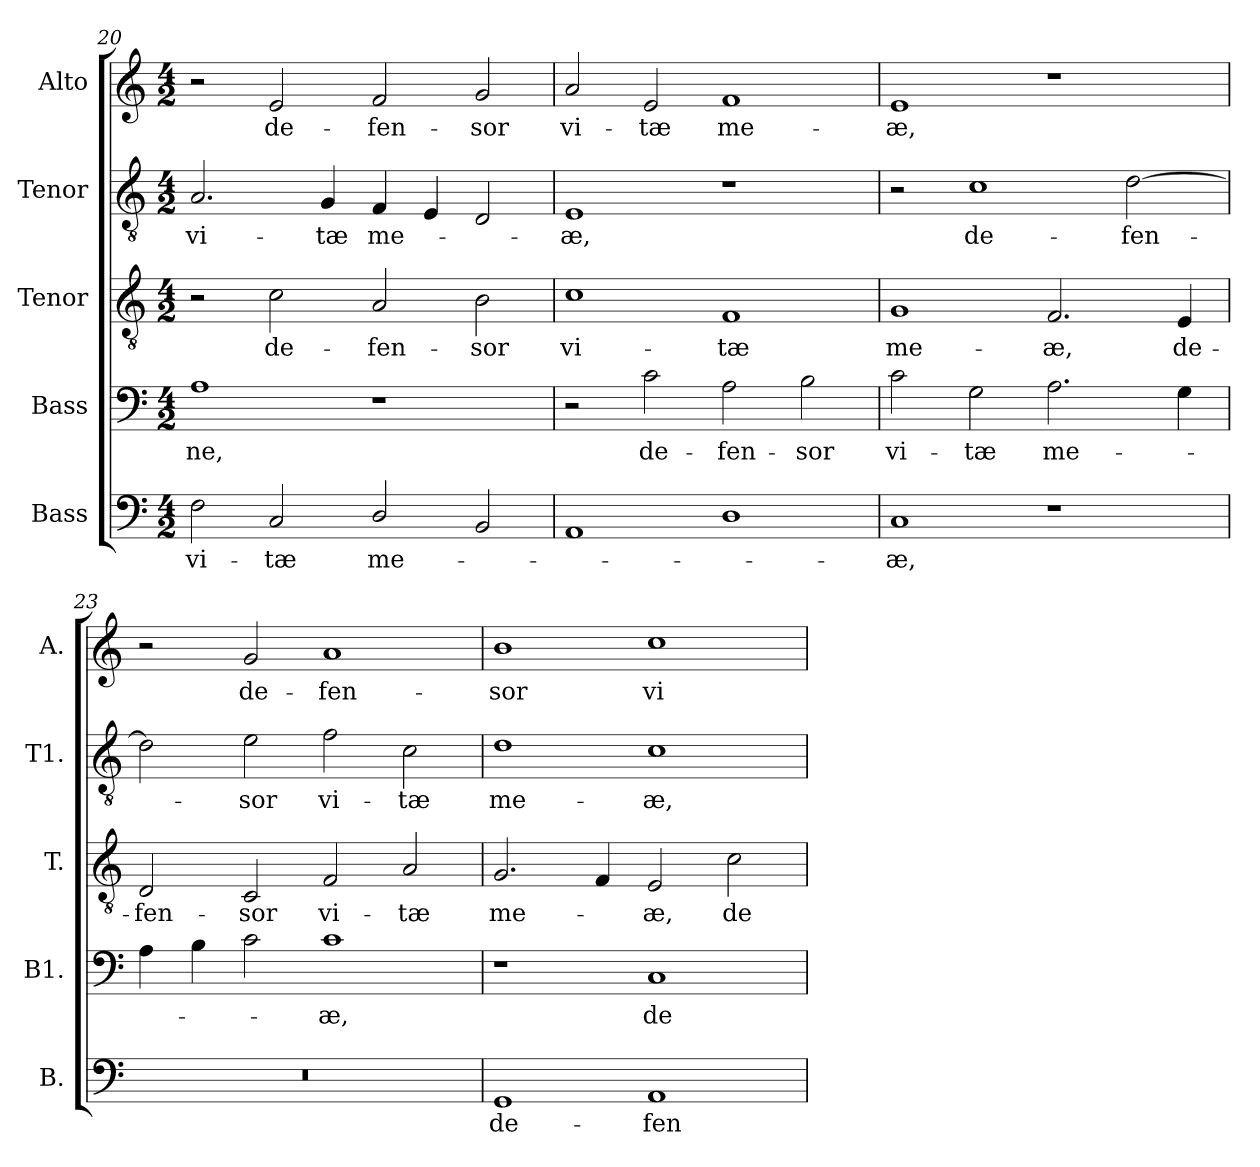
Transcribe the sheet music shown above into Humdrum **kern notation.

**kern	**text	**kern	**text	**kern	**text	**kern	**text	**kern	**text
*part5	*part5	*part4	*part4	*part3	*part3	*part2	*part2	*part1	*part1
*staff5	*staff5	*staff4	*staff4	*staff3	*staff3	*staff2	*staff2	*staff1	*staff1
*I"Bass	*	*I"Bass	*	*I"Tenor	*	*I"Tenor	*	*I"Alto	*
*I'B.	*	*I'B1.	*	*I'T.	*	*I'T1.	*	*I'A.	*
*clefF4	*	*clefF4	*	*clefGv2	*	*clefGv2	*	*clefG2	*
*	*	*	*	*ITrd7c12	*	*ITrd7c12	*	*	*
*k[]	*	*k[]	*	*k[]	*	*k[]	*	*k[]	*
*C:	*	*C:	*	*C:	*	*C:	*	*C:	*
*M4/2	*	*M4/2	*	*M4/2	*	*M4/2	*	*M4/2	*
=20	=20	=20	=20	=20	=20	=20	=20	=20	=20
!	!LO:LY:b:color=#000000	!	!	!	!	!	!	!	!
!	!	!	!LO:LY:b:color=#000000	!	!	!	!	!	!
!	!	!	!	!	!	!	!LO:LY:b:color=#000000	!	!
2Fi\	vi-	1Ai	-ne,	2r	.	2.AAi/	vi-	2r	.
!	!LO:LY:b:color=#000000	!	!	!	!	!	!	!	!
!	!	!	!	!	!LO:LY:b:color=#000000	!	!	!	!
!	!	!	!	!	!	!	!	!	!LO:LY:b:color=#000000
2Ci/	-tæ	.	.	2Ci\	de-	.	.	2ei/	de-
!	!	!	!	!	!	!	!LO:LY:b:color=#000000	!	!
.	.	.	.	.	.	4GGi/	-tæ	.	.
!	!LO:LY:b:color=#000000	!	!	!	!	!	!	!	!
!	!	!	!	!	!LO:LY:b:color=#000000	!	!	!	!
!	!	!	!	!	!	!	!LO:LY:b:color=#000000	!	!
!	!	!	!	!	!	!	!	!	!LO:LY:b:color=#000000
2Di/	me-	1r	.	2AAi/	-fen-	4FFi/	me-	2fi/	-fen-
.	.	.	.	.	.	4EEi/	.	.	.
!	!	!	!	!	!LO:LY:b:color=#000000	!	!	!	!
!	!	!	!	!	!	!	!	!	!LO:LY:b:color=#000000
2BBi/	.	.	.	2BBi\	-sor	2DDi/	.	2gi/	-sor
!!LO:LB:g=z
=21	=21	=21	=21	=21	=21	=21	=21	=21	=21
!	!	!	!	!	!LO:LY:b:color=#000000	!	!	!	!
!	!	!	!	!	!	!	!LO:LY:b:color=#000000	!	!
!	!	!	!	!	!	!	!	!	!LO:LY:b:color=#000000
1AAi	.	2r	.	1Ci	vi-	1EEi	-æ,	2ai/	vi-
!	!	!	!LO:LY:b:color=#000000	!	!	!	!	!	!
!	!	!	!	!	!	!	!	!	!LO:LY:b:color=#000000
.	.	2ci\	de-	.	.	.	.	2ei/	-tæ
!	!	!	!LO:LY:b:color=#000000	!	!	!	!	!	!
!	!	!	!	!	!LO:LY:b:color=#000000	!	!	!	!
!	!	!	!	!	!	!	!	!	!LO:LY:b:color=#000000
1Di	.	2Ai\	-fen-	1FFi	-tæ	1r	.	1fi	me-
!	!	!	!LO:LY:b:color=#000000	!	!	!	!	!	!
.	.	2Bi\	-sor	.	.	.	.	.	.
=22	=22	=22	=22	=22	=22	=22	=22	=22	=22
!	!LO:LY:b:color=#000000	!	!	!	!	!	!	!	!
!	!	!	!LO:LY:b:color=#000000	!	!	!	!	!	!
!	!	!	!	!	!LO:LY:b:color=#000000	!	!	!	!
!	!	!	!	!	!	!	!	!	!LO:LY:b:color=#000000
1Ci	-æ,	2ci\	vi-	1GGi	me-	2r	.	1ei	-æ,
!	!	!	!LO:LY:b:color=#000000	!	!	!	!	!	!
!	!	!	!	!	!	!	!LO:LY:b:color=#000000	!	!
.	.	2Gi\	-tæ	.	.	1Ci	de-	.	.
!	!	!	!LO:LY:b:color=#000000	!	!	!	!	!	!
!	!	!	!	!	!LO:LY:b:color=#000000	!	!	!	!
1r	.	2.Ai\	me-	2.FFi/	-æ,	.	.	1r	.
!	!	!	!	!	!	!	!LO:LY:b:color=#000000	!	!
.	.	.	.	.	.	[2Di\	-fen-	.	.
!	!	!	!	!	!LO:LY:b:color=#000000	!	!	!	!
.	.	4Gi\	.	4EEi/	de-	.	.	.	.
=23	=23	=23	=23	=23	=23	=23	=23	=23	=23
!LO:N:vis=1	!	!	!	!	!	!	!	!	!
!	!	!	!	!	!LO:LY:b:color=#000000	!	!	!	!
0r	.	4Ai\	.	2DDi/	-fen-	2Di\]	.	2r	.
.	.	4Bi\	.	.	.	.	.	.	.
!	!	!	!	!	!LO:LY:b:color=#000000	!	!	!	!
!	!	!	!	!	!	!	!LO:LY:b:color=#000000	!	!
!	!	!	!	!	!	!	!	!	!LO:LY:b:color=#000000
.	.	2ci\	.	2CCi/	-sor	2Ei\	-sor	2gi/	de-
!	!	!	!LO:LY:b:color=#000000	!	!	!	!	!	!
!	!	!	!	!	!LO:LY:b:color=#000000	!	!	!	!
!	!	!	!	!	!	!	!LO:LY:b:color=#000000	!	!
!	!	!	!	!	!	!	!	!	!LO:LY:b:color=#000000
.	.	1ci	-æ,	2FFi/	vi-	2Fi\	vi-	1ai	-fen-
!	!	!	!	!	!LO:LY:b:color=#000000	!	!	!	!
!	!	!	!	!	!	!	!LO:LY:b:color=#000000	!	!
.	.	.	.	2AAi/	-tæ	2Ci\	-tæ	.	.
=24	=24	=24	=24	=24	=24	=24	=24	=24	=24
!	!LO:LY:b:color=#000000	!	!	!	!	!	!	!	!
!	!	!	!	!	!LO:LY:b:color=#000000	!	!	!	!
!	!	!	!	!	!	!	!LO:LY:b:color=#000000	!	!
!	!	!	!	!	!	!	!	!	!LO:LY:b:color=#000000
1GGi	de-	1r	.	2.GGi/	me-	1Di	me-	1bi	-sor
.	.	.	.	4FFi/	.	.	.	.	.
!	!LO:LY:b:color=#000000	!	!	!	!	!	!	!	!
!	!	!	!LO:LY:b:color=#000000	!	!	!	!	!	!
!	!	!	!	!	!LO:LY:b:color=#000000	!	!	!	!
!	!	!	!	!	!	!	!LO:LY:b:color=#000000	!	!
!	!	!	!	!	!	!	!	!	!LO:LY:b:color=#000000
1AAi	-fen-	1Ci	de-	2EEi/	-æ,	1Ci	-æ,	1cci	vi-
!	!	!	!	!	!LO:LY:b:color=#000000	!	!	!	!
.	.	.	.	2Ci\	de-	.	.	.	.
=	=	=	=	=	=	=	=	=	=
*-	*-	*-	*-	*-	*-	*-	*-	*-	*-
